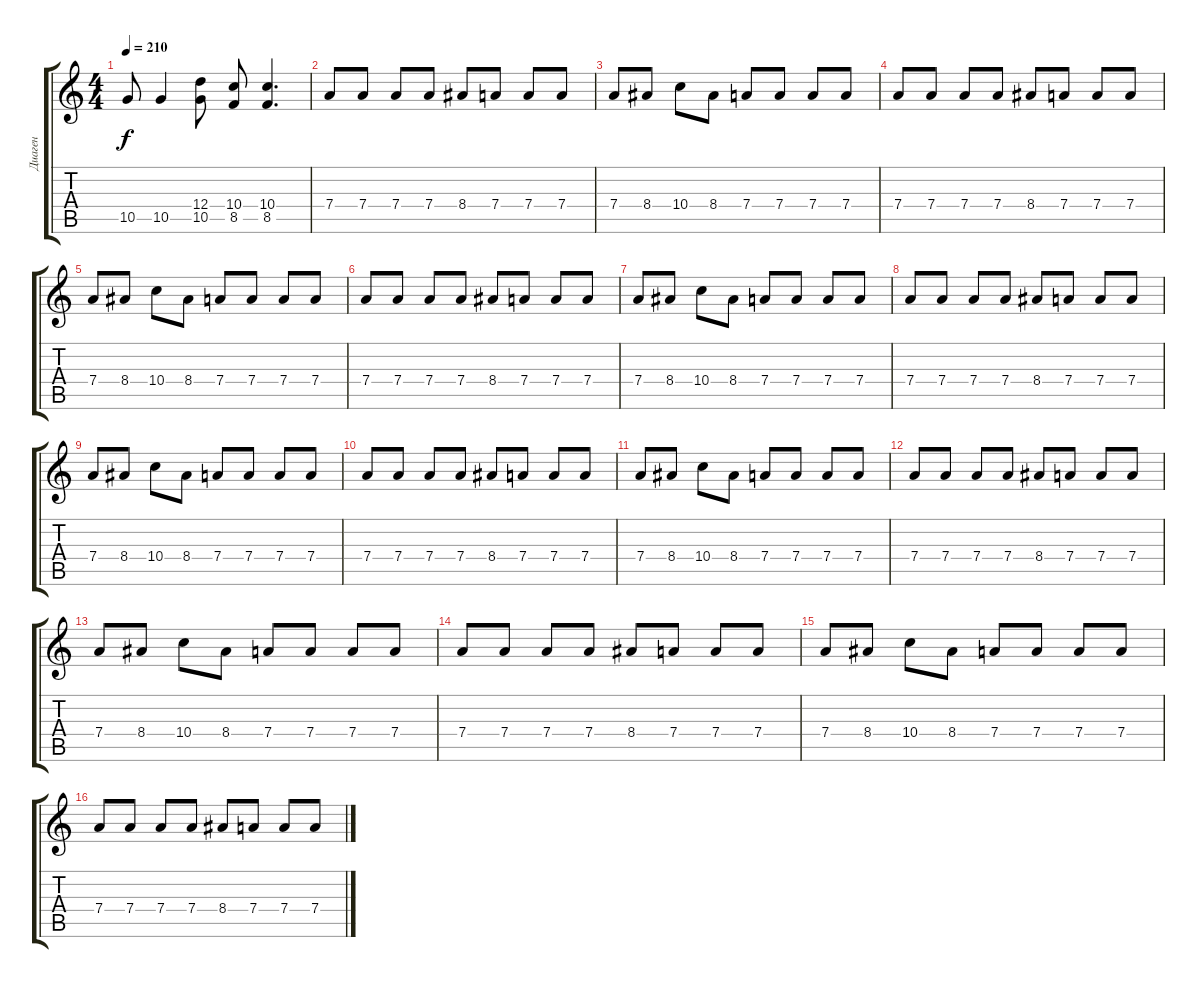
\track ("Диаген" "Диаген") {instrument overdrivenguitar}
\staff {score tabs}
\tuning (E4 B3 G3 D3 A2 E2) {hide}
\ts (4 4)
\tempo 210
\clef g2
\ks c
10.5.8{dy f} 10.5.4 (12.4 10.5).8 (10.4 8.5).8 (10.4 8.5).4{d} |
7.4.8 7.4.8 7.4.8 7.4.8 8.4.8 7.4.8 7.4.8 7.4.8 |
7.4.8 8.4.8 10.4.8 8.4.8 7.4.8 7.4.8 7.4.8 7.4.8 |
7.4.8 7.4.8 7.4.8 7.4.8 8.4.8 7.4.8 7.4.8 7.4.8 |
7.4.8 8.4.8 10.4.8 8.4.8 7.4.8 7.4.8 7.4.8 7.4.8 |
7.4.8 7.4.8 7.4.8 7.4.8 8.4.8 7.4.8 7.4.8 7.4.8 |
7.4.8 8.4.8 10.4.8 8.4.8 7.4.8 7.4.8 7.4.8 7.4.8 |
7.4.8 7.4.8 7.4.8 7.4.8 8.4.8 7.4.8 7.4.8 7.4.8 |
7.4.8 8.4.8 10.4.8 8.4.8 7.4.8 7.4.8 7.4.8 7.4.8 |
7.4.8 7.4.8 7.4.8 7.4.8 8.4.8 7.4.8 7.4.8 7.4.8 |
7.4.8 8.4.8 10.4.8 8.4.8 7.4.8 7.4.8 7.4.8 7.4.8 |
7.4.8 7.4.8 7.4.8 7.4.8 8.4.8 7.4.8 7.4.8 7.4.8 |
7.4.8 8.4.8 10.4.8 8.4.8 7.4.8 7.4.8 7.4.8 7.4.8 |
7.4.8 7.4.8 7.4.8 7.4.8 8.4.8 7.4.8 7.4.8 7.4.8 |
7.4.8 8.4.8 10.4.8 8.4.8 7.4.8 7.4.8 7.4.8 7.4.8 |
7.4.8 7.4.8 7.4.8 7.4.8 8.4.8 7.4.8 7.4.8 7.4.8
